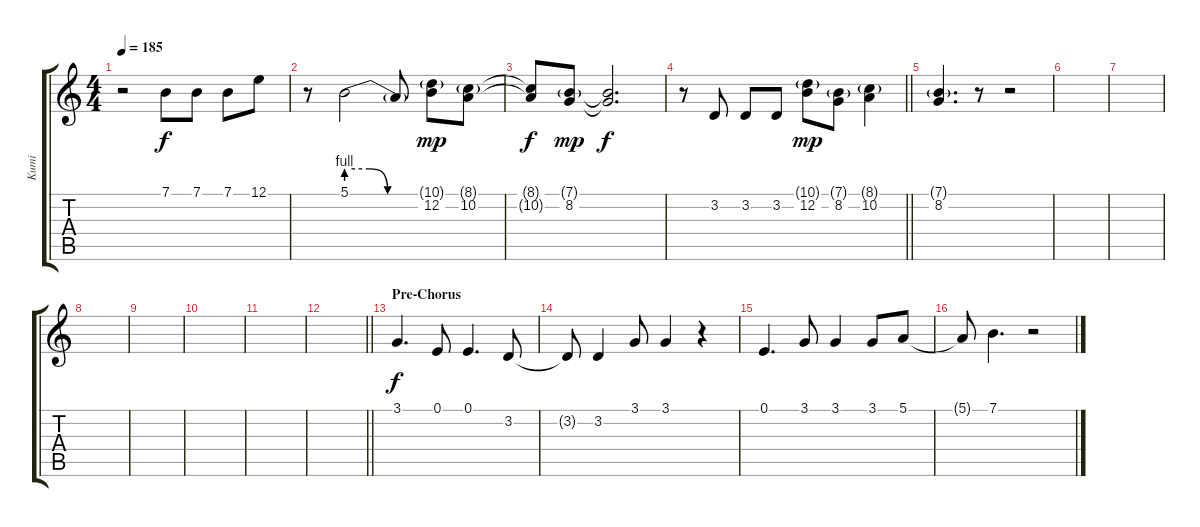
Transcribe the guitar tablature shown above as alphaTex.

\track ("Kumi" "Kumi") {instrument voiceoohs}
\staff {score tabs}
\tuning (E4 B3 G3 D3 A2 E2) {hide}
\ts (4 4)
\tempo 185
\clef g2
\ks c
r.2{dy f} 7.1.8 7.1.8 7.1.8 12.1.8 |
r.8 5.1{be (custom 0 4 19 4 34 0 60 0)}.2 5.1{t}.8 (10.1{g} 12.2).8{dy mp} (8.1{g} 10.2).8 |
(8.1{t} 10.2{t}).8{dy f} (7.1{g} 8.2).8{dy mp} (7.1{t} 8.2{t}).2{d dy f} |
\barLineRight lightlight
r.8 3.2.8 3.2.8 3.2.8 (10.1{g} 12.2).8{dy mp} (7.1{g} 8.2).8 (8.1{g} 10.2).4 |
\section ("" "")
(7.1{g} 8.2).4{d} r.8 r.2 |
|
|
|
|
|
|
\barLineRight lightlight
|
\section ("" "Pre-Chorus")
3.1.4{d dy f} 0.1.8 0.1.4{d} 3.2.8 |
3.2{t}.8 3.2.4 3.1.8 3.1.4 r.4 |
0.1.4{d} 3.1.8 3.1.4 3.1.8 5.1.8 |
5.1{t}.8 7.1.4{d} r.2
